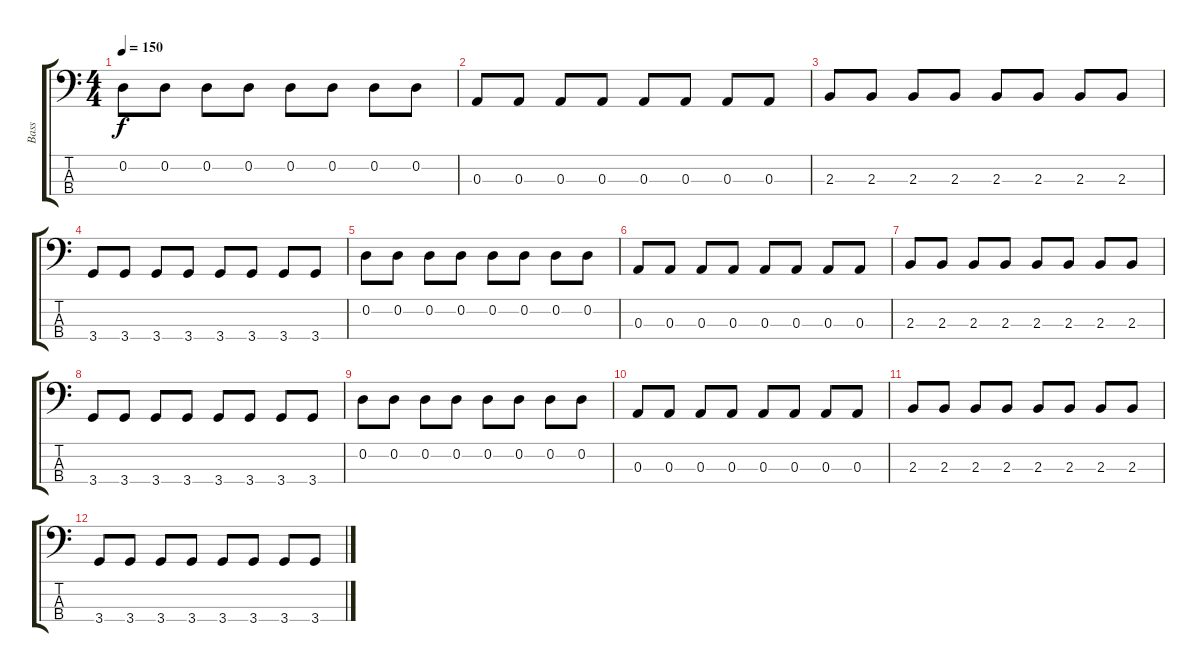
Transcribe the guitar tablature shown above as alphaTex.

\track ("Bass" "Bass") {instrument electricbassfinger}
\staff {score tabs}
\tuning (G2 D2 A1 E1) {hide}
\ts (4 4)
\tempo 150
\clef f4
\ks c
0.2.8{dy f} 0.2.8 0.2.8 0.2.8 0.2.8 0.2.8 0.2.8 0.2.8 |
0.3.8 0.3.8 0.3.8 0.3.8 0.3.8 0.3.8 0.3.8 0.3.8 |
2.3.8 2.3.8 2.3.8 2.3.8 2.3.8 2.3.8 2.3.8 2.3.8 |
3.4.8 3.4.8 3.4.8 3.4.8 3.4.8 3.4.8 3.4.8 3.4.8 |
0.2.8 0.2.8 0.2.8 0.2.8 0.2.8 0.2.8 0.2.8 0.2.8 |
0.3.8 0.3.8 0.3.8 0.3.8 0.3.8 0.3.8 0.3.8 0.3.8 |
2.3.8 2.3.8 2.3.8 2.3.8 2.3.8 2.3.8 2.3.8 2.3.8 |
3.4.8 3.4.8 3.4.8 3.4.8 3.4.8 3.4.8 3.4.8 3.4.8 |
0.2.8 0.2.8 0.2.8 0.2.8 0.2.8 0.2.8 0.2.8 0.2.8 |
0.3.8 0.3.8 0.3.8 0.3.8 0.3.8 0.3.8 0.3.8 0.3.8 |
2.3.8 2.3.8 2.3.8 2.3.8 2.3.8 2.3.8 2.3.8 2.3.8 |
3.4.8 3.4.8 3.4.8 3.4.8 3.4.8 3.4.8 3.4.8 3.4.8
